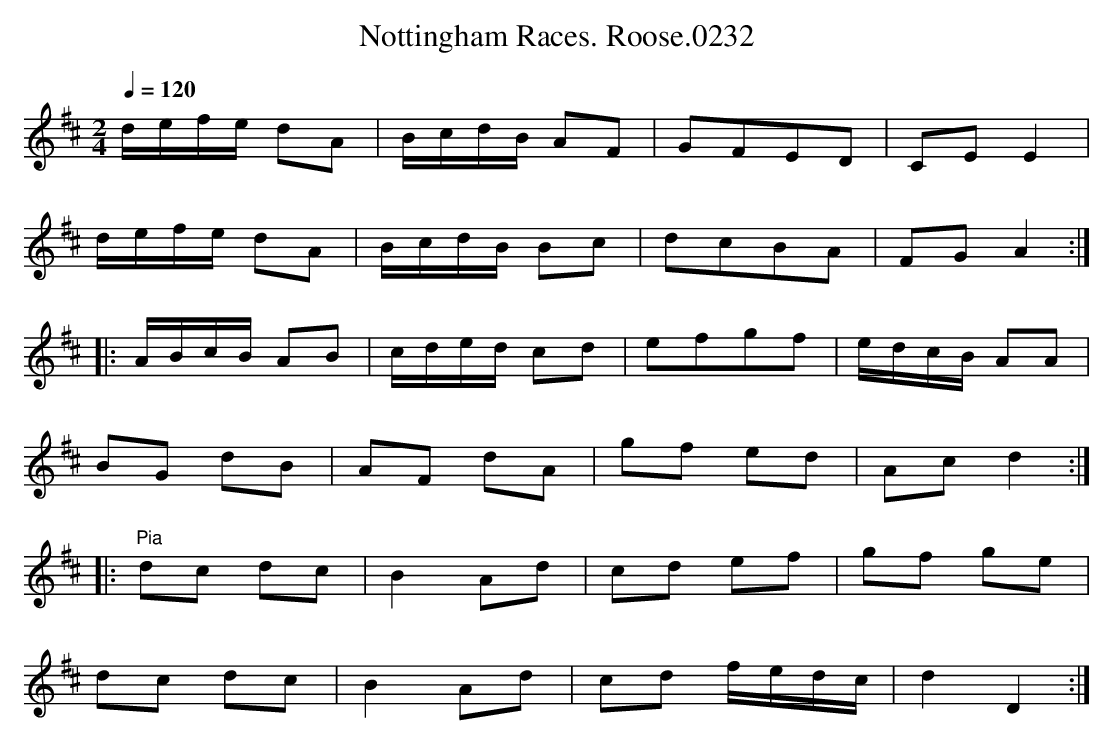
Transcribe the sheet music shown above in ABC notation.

X:1
T:Nottingham Races. Roose.0232
M:2/4
L:1/8
Q:1/4=120
K:D
d/e/f/e/ dA|B/c/d/B/ AF|GFED|CE E2|
d/e/f/e/ dA|B/c/d/B/ Bc|dcBA|FG A2:|
|:A/B/c/B/ AB|c/d/e/d/ cd|efgf|e/d/c/B/ AA|
BG dB|AF dA|gf ed|Ac d2:|
|:"Pia" dc dc|B2 Ad|cd ef|gf ge|
dc dc|B2 Ad|cd f/e/d/c/|d2 D2:|
